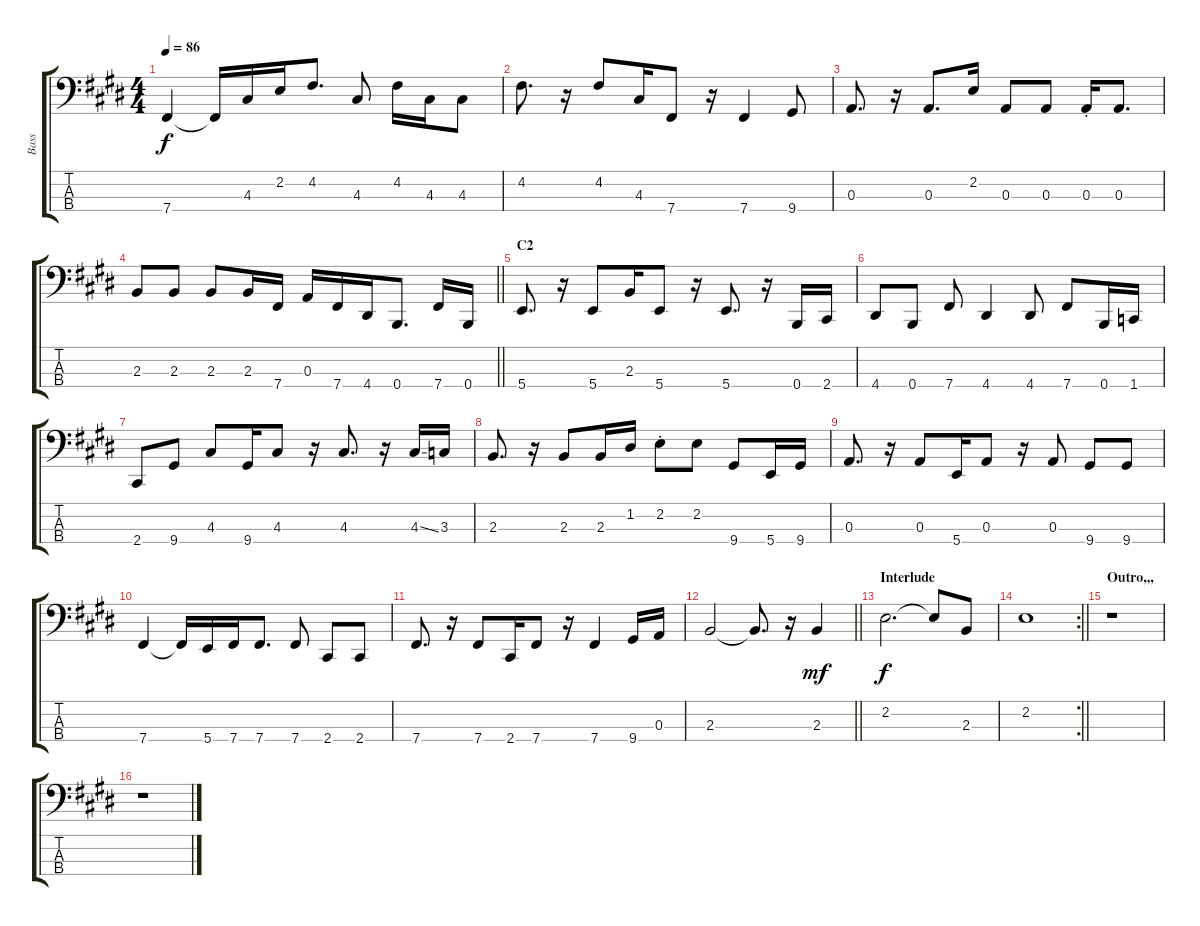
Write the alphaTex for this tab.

\track ("Bass" "Bass") {instrument electricbassfinger}
\staff {score tabs}
\tuning (G2 D2 A1 B0) {hide}
\ts (4 4)
\tempo 86
\clef f4
\ks e
7.4.4{dy f} 7.4{t}.16 4.3.16 2.2.16 4.2.8{d} 4.3.8 4.2.16 4.3.16 4.3.8 |
4.2.8{d} r.16 4.2.8 4.3.16 7.4.8 r.16 7.4.4 9.4.8 |
0.3.8{d} r.16 0.3.8{d} 2.2.16 0.3.8 0.3.8 0.3{st}.16 0.3.8{d} |
\barLineRight lightlight
2.3.8 2.3.8 2.3.8 2.3.16 7.4.16 0.3.16 7.4.16 4.4.16 0.4.8{d} 7.4.16 0.4.16 |
\section ("" "C2")
5.4.8{d} r.16 5.4.8 2.3.16 5.4.8 r.16 5.4.8{d} r.16 0.4.16 2.4.16 |
4.4.8 0.4.8 7.4.8 4.4.4 4.4.8 7.4.8 0.4.16 1.4.16 |
2.4.8 9.4.8 4.3.8 9.4.16 4.3.8 r.16 4.3.8{d} r.16 4.3{ss}.16 3.3.16 |
2.3.8{d} r.16 2.3.8 2.3.16 1.2.16 2.2{st}.8 2.2.8 9.4.8 5.4.16 9.4.16 |
0.3.8{d} r.16 0.3.8 5.4.16 0.3.8 r.16 0.3.8 9.4.8 9.4.8 |
7.4.4 7.4{t}.16 5.4.16 7.4.16 7.4.8{d} 7.4.8 2.4.8 2.4.8 |
7.4.8{d} r.16 7.4.8 2.4.16 7.4.8 r.16 7.4.4 9.4.16 0.3.16 |
\barLineRight lightlight
2.3.2 2.3{t}.8{d} r.16 2.3.4{dy mf} |
\section ("" "Interlude")
2.2.2{d dy f} 2.2{t}.8 2.3.8 |
\rc 2
\barLineRight lightlight
2.2.1 |
\section ("" "Outro,,,")
r.1 |
r.1
